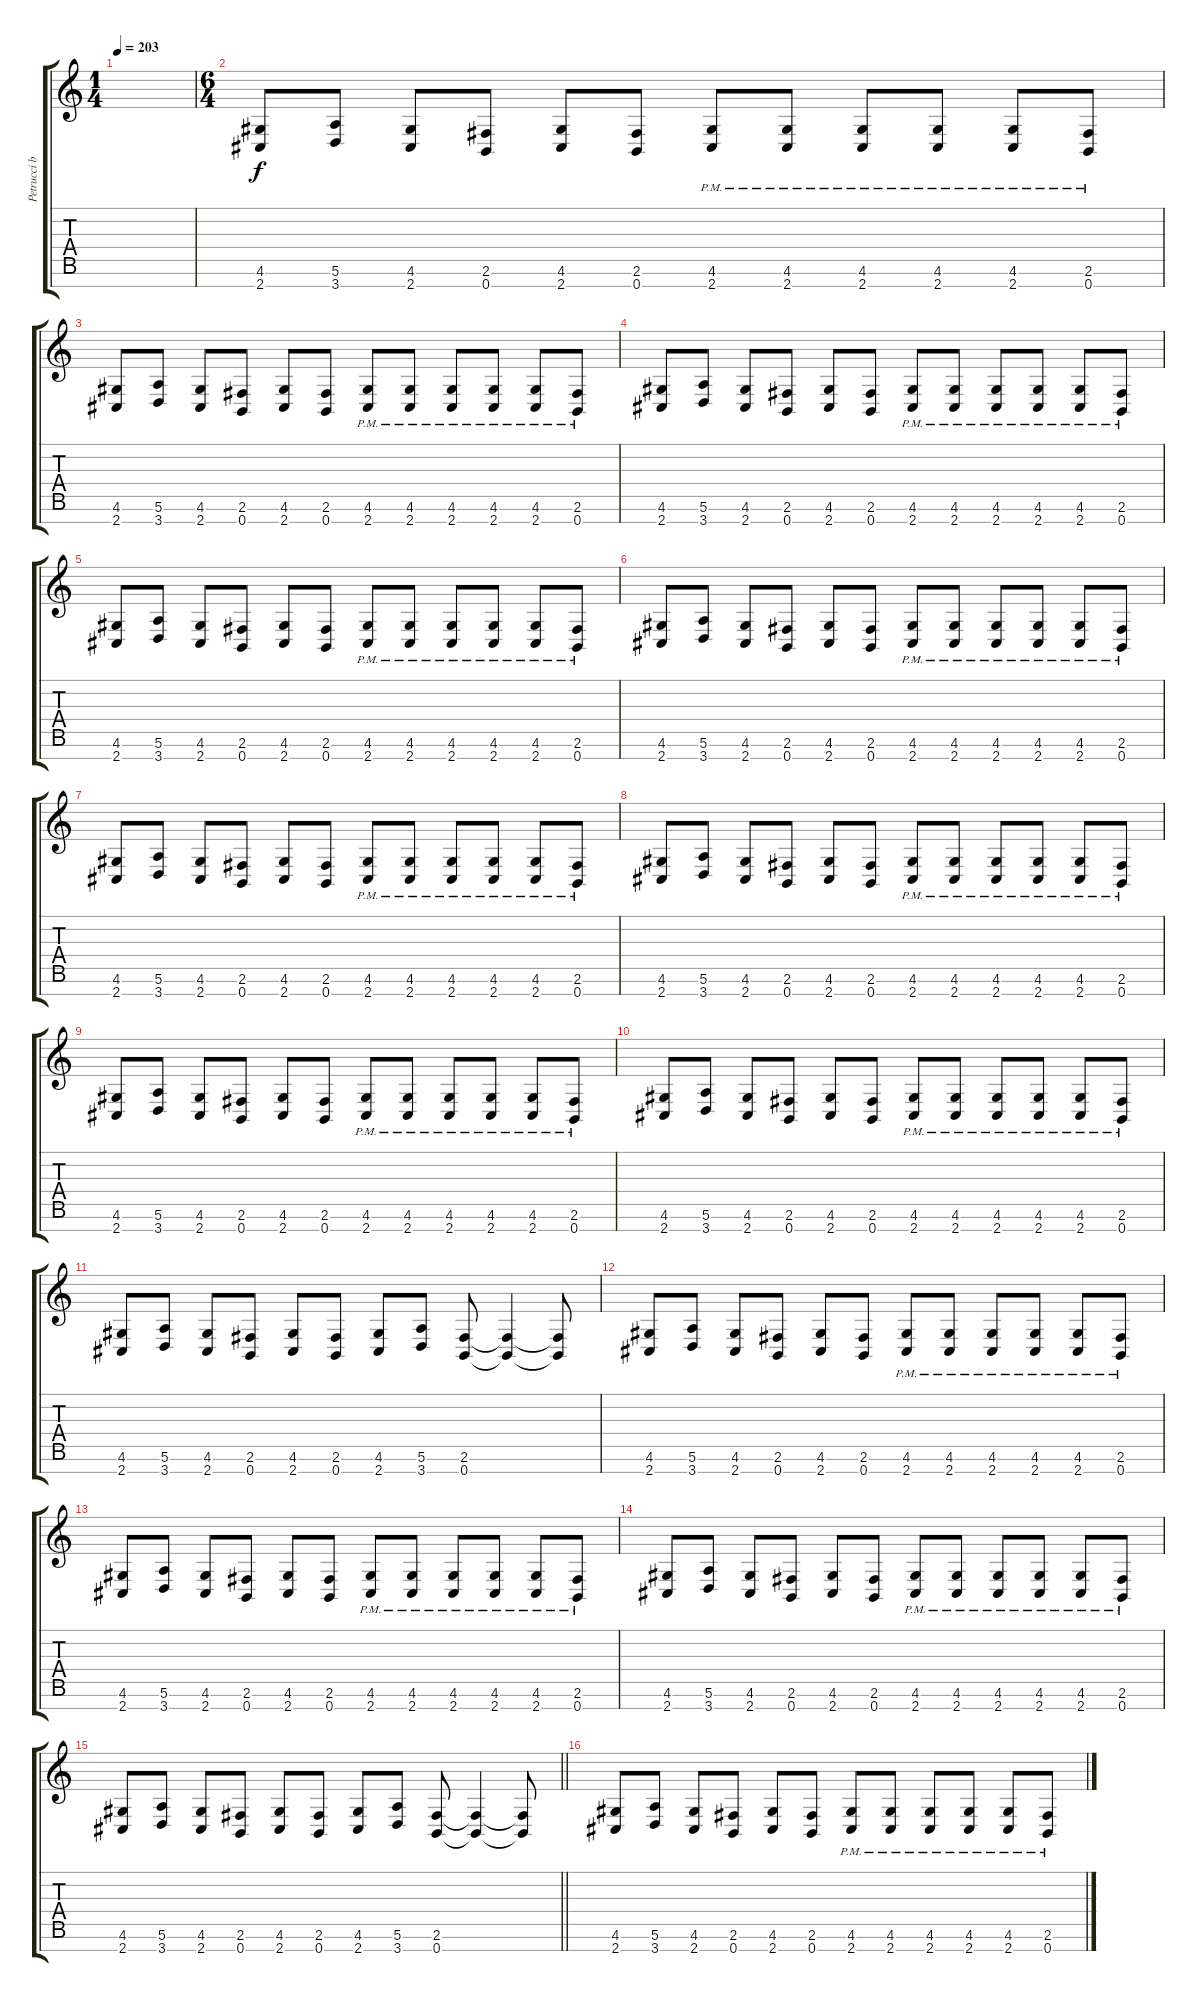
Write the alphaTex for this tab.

\track ("Petrucci base 1" "Petrucci b") {instrument distortionguitar}
\staff {score tabs}
\tuning (E4 B3 G3 D3 A2 E2 B1) {hide}
\ts (1 4)
\tempo 203
\clef g2
\ks c
|
\ts (6 4)
(4.6 2.7).8{volume 2} (5.6 3.7).8 (4.6 2.7).8 (2.6 0.7).8 (4.6 2.7).8 (2.6 0.7).8 (4.6{pm} 2.7{pm}).8 (4.6{pm} 2.7{pm}).8 (4.6{pm} 2.7{pm}).8 (4.6{pm} 2.7{pm}).8 (4.6{pm} 2.7{pm}).8 (2.6{pm} 0.7{pm}).8 |
(4.6 2.7).8 (5.6 3.7).8 (4.6 2.7).8 (2.6 0.7).8 (4.6 2.7).8 (2.6 0.7).8 (4.6{pm} 2.7{pm}).8 (4.6{pm} 2.7{pm}).8 (4.6{pm} 2.7{pm}).8 (4.6{pm} 2.7{pm}).8 (4.6{pm} 2.7{pm}).8 (2.6{pm} 0.7{pm}).8 |
(4.6 2.7).8 (5.6 3.7).8 (4.6 2.7).8 (2.6 0.7).8 (4.6 2.7).8 (2.6 0.7).8 (4.6{pm} 2.7{pm}).8 (4.6{pm} 2.7{pm}).8 (4.6{pm} 2.7{pm}).8 (4.6{pm} 2.7{pm}).8 (4.6{pm} 2.7{pm}).8 (2.6{pm} 0.7{pm}).8 |
(4.6 2.7).8 (5.6 3.7).8{volume 5} (4.6 2.7).8 (2.6 0.7).8 (4.6 2.7).8 (2.6 0.7).8 (4.6{pm} 2.7{pm}).8 (4.6{pm} 2.7{pm}).8 (4.6{pm} 2.7{pm}).8 (4.6{pm} 2.7{pm}).8 (4.6{pm} 2.7{pm}).8 (2.6{pm} 0.7{pm}).8 |
(4.6 2.7).8 (5.6 3.7).8 (4.6 2.7).8 (2.6 0.7).8 (4.6 2.7).8 (2.6 0.7).8 (4.6{pm} 2.7{pm}).8 (4.6{pm} 2.7{pm}).8 (4.6{pm} 2.7{pm}).8 (4.6{pm} 2.7{pm}).8 (4.6{pm} 2.7{pm}).8 (2.6{pm} 0.7{pm}).8 |
(4.6 2.7).8 (5.6 3.7).8 (4.6 2.7).8 (2.6 0.7).8 (4.6 2.7).8 (2.6 0.7).8 (4.6{pm} 2.7{pm}).8 (4.6{pm} 2.7{pm}).8 (4.6{pm} 2.7{pm}).8 (4.6{pm} 2.7{pm}).8 (4.6{pm} 2.7{pm}).8 (2.6{pm} 0.7{pm}).8 |
(4.6 2.7).8 (5.6 3.7).8 (4.6 2.7).8 (2.6 0.7).8 (4.6 2.7).8 (2.6 0.7).8{volume 12} (4.6{pm} 2.7{pm}).8 (4.6{pm} 2.7{pm}).8 (4.6{pm} 2.7{pm}).8 (4.6{pm} 2.7{pm}).8 (4.6{pm} 2.7{pm}).8 (2.6{pm} 0.7{pm}).8 |
(4.6 2.7).8 (5.6 3.7).8 (4.6 2.7).8 (2.6 0.7).8 (4.6 2.7).8 (2.6 0.7).8 (4.6{pm} 2.7{pm}).8 (4.6{pm} 2.7{pm}).8 (4.6{pm} 2.7{pm}).8 (4.6{pm} 2.7{pm}).8 (4.6{pm} 2.7{pm}).8 (2.6{pm} 0.7{pm}).8 |
(4.6 2.7).8 (5.6 3.7).8 (4.6 2.7).8 (2.6 0.7).8 (4.6 2.7).8 (2.6 0.7).8 (4.6{pm} 2.7{pm}).8 (4.6{pm} 2.7{pm}).8 (4.6{pm} 2.7{pm}).8 (4.6{pm} 2.7{pm}).8 (4.6{pm} 2.7{pm}).8 (2.6{pm} 0.7{pm}).8 |
(4.6 2.7).8 (5.6 3.7).8 (4.6 2.7).8 (2.6 0.7).8 (4.6 2.7).8 (2.6 0.7).8 (4.6 2.7).8 (5.6 3.7).8 (2.6 0.7).8 (2.6{t} 0.7{t}).4 (2.6{t} 0.7{t}).8{volume 16} |
(4.6 2.7).8 (5.6 3.7).8 (4.6 2.7).8 (2.6 0.7).8 (4.6 2.7).8 (2.6 0.7).8 (4.6{pm} 2.7{pm}).8 (4.6{pm} 2.7{pm}).8 (4.6{pm} 2.7{pm}).8 (4.6{pm} 2.7{pm}).8 (4.6{pm} 2.7{pm}).8 (2.6{pm} 0.7{pm}).8 |
(4.6 2.7).8 (5.6 3.7).8 (4.6 2.7).8 (2.6 0.7).8 (4.6 2.7).8 (2.6 0.7).8 (4.6{pm} 2.7{pm}).8 (4.6{pm} 2.7{pm}).8 (4.6{pm} 2.7{pm}).8 (4.6{pm} 2.7{pm}).8 (4.6{pm} 2.7{pm}).8 (2.6{pm} 0.7{pm}).8 |
(4.6 2.7).8 (5.6 3.7).8 (4.6 2.7).8 (2.6 0.7).8 (4.6 2.7).8 (2.6 0.7).8 (4.6{pm} 2.7{pm}).8 (4.6{pm} 2.7{pm}).8 (4.6{pm} 2.7{pm}).8 (4.6{pm} 2.7{pm}).8 (4.6{pm} 2.7{pm}).8 (2.6{pm} 0.7{pm}).8 |
\barLineRight lightlight
(4.6 2.7).8 (5.6 3.7).8 (4.6 2.7).8 (2.6 0.7).8 (4.6 2.7).8 (2.6 0.7).8 (4.6 2.7).8 (5.6 3.7).8 (2.6 0.7).8 (2.6{t} 0.7{t}).4 (2.6{t} 0.7{t}).8 |
(4.6 2.7).8 (5.6 3.7).8 (4.6 2.7).8 (2.6 0.7).8 (4.6 2.7).8 (2.6 0.7).8 (4.6{pm} 2.7{pm}).8 (4.6{pm} 2.7{pm}).8 (4.6{pm} 2.7{pm}).8 (4.6{pm} 2.7{pm}).8 (4.6{pm} 2.7{pm}).8 (2.6{pm} 0.7{pm}).8
